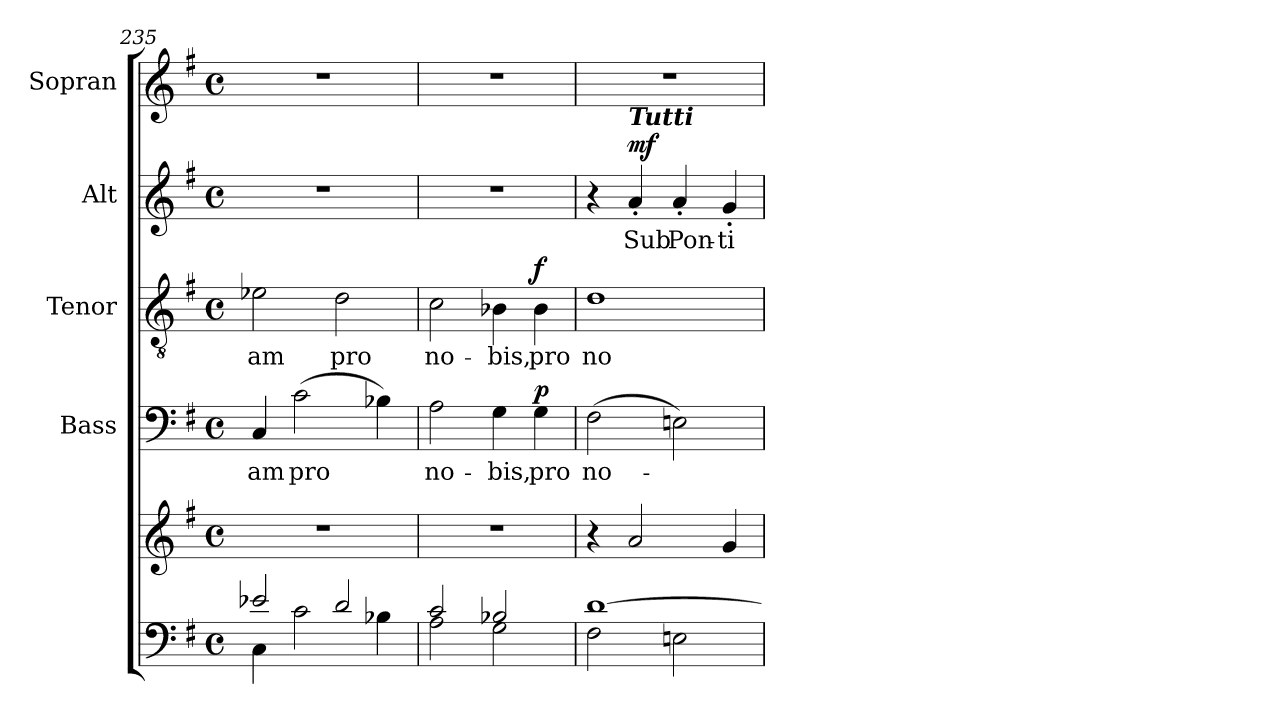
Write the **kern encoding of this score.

**kern	**kern	**kern	**text	**dynam	**kern	**text	**dynam	**kern	**text	**dynam	**kern
*part5	*part5	*part4	*part4	*part4	*part3	*part3	*part3	*part2	*part2	*part2	*part1
*staff6	*staff5	*staff4	*staff4	*staff4	*staff3	*staff3	*staff3	*staff2	*staff2	*staff2	*staff1
*	*	*I"Bass	*	*	*I"Tenor	*	*	*I"Alt	*	*	*I"Sopran
*	*	*I'B.	*	*	*I'T.	*	*	*I'A.	*	*	*I'S.
!!LO:LB:g=z
*clefF4	*clefG2	*clefF4	*	*	*clefGv2	*	*	*clefG2	*	*	*clefG2
*k[f#]	*k[f#]	*k[f#]	*	*	*k[f#]	*	*	*k[f#]	*	*	*k[f#]
*G:	*G:	*G:	*	*	*G:	*	*	*G:	*	*	*G:
*M4/4	*M4/4	*M4/4	*	*	*M4/4	*	*	*M4/4	*	*	*M4/4
*met(c)	*met(c)	*met(c)	*	*	*met(c)	*	*	*met(c)	*	*	*met(c)
=235	=235	=235	=235	=235	=235	=235	=235	=235	=235	=235	=235
*^	*	*	*	*	*	*	*	*	*	*	*
!	!	!	!	!LO:LY:b	!	!	!LO:LY:b	!	!	!	!	!
2e-X/	4C\	1r	4C/	-am	.	2e-X\	-am	.	1r	.	.	1r
!	!	!	!	!LO:LY:b	!	!	!	!	!	!	!	!
.	2c\	.	(>2c\	pro	.	.	.	.	.	.	.	.
!	!	!	!	!	!	!	!LO:LY:b	!	!	!	!	!
2d/	.	.	.	.	.	2d\	pro	.	.	.	.	.
.	4B-X\	.	4B-X\)	.	.	.	.	.	.	.	.	.
=236	=236	=236	=236	=236	=236	=236	=236	=236	=236	=236	=236	=236
!	!	!	!	!LO:LY:b	!	!	!LO:LY:b	!	!	!	!	!
2c/	2A\	1r	2A\	no-	.	2c\	no-	.	1r	.	.	1r
!	!	!	!	!LO:LY:b	!	!	!LO:LY:b	!	!	!	!	!
2B-X/	2G\	.	4G\	-bis,	.	4B-X\	-bis,	.	.	.	.	.
!	!	!	!	!LO:LY:b	!LO:DY:a	!	!LO:LY:b	!LO:DY:a	!	!	!	!
.	.	.	4G\	pro	p	4B-\	pro	f	.	.	.	.
=237	=237	=237	=237	=237	=237	=237	=237	=237	=237	=237	=237	=237
!	!	!	!	!LO:LY:b	!	!	!LO:LY:b	!	!	!	!	!
[>1d	2F#\	4r	(>2F#\	no-	.	1d	no-	.	4r	.	.	1r
!	!	!	!	!	!	!	!	!	!LO:TX:a:Bi:t=Tutti	!	!	!
!	!	!	!	!	!	!	!	!	!	!LO:LY:b	!LO:DY:a	!
.	.	2a/	.	.	.	.	.	.	4a'</	Sub	mf	.
!	!	!	!	!	!	!	!	!	!	!LO:LY:b	!	!
.	2En\	.	2En\)	.	.	.	.	.	4a'</	Pon-	.	.
!	!	!	!	!	!	!	!	!	!	!LO:LY:b	!	!
.	.	4g/	.	.	.	.	.	.	4g'</	-ti-	.	.
*v	*v	*	*	*	*	*	*	*	*	*	*	*
=	=	=	=	=	=	=	=	=	=	=	=
*-	*-	*-	*-	*-	*-	*-	*-	*-	*-	*-	*-
